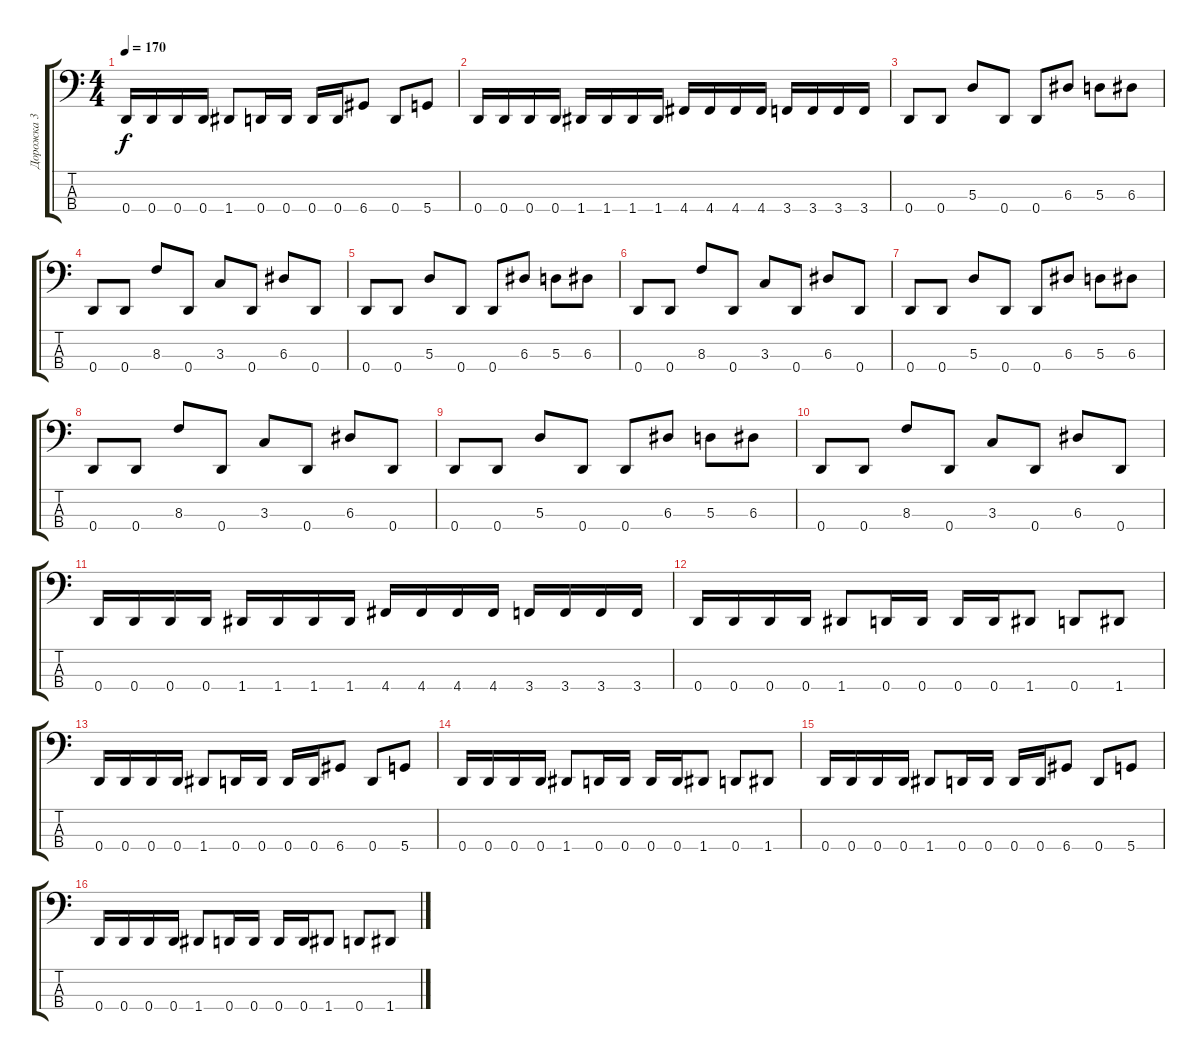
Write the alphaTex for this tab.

\track ("Дорожка 3" "Дорожка 3") {instrument electricbasspick}
\staff {score tabs}
\tuning (G2 D2 A1 D1) {hide}
\ts (4 4)
\tempo 170
\clef f4
\ks c
0.4.16{dy f} 0.4.16 0.4.16 0.4.16 1.4.8 0.4.16 0.4.16 0.4.16 0.4.16 6.4.8 0.4.8 5.4.8 |
0.4.16 0.4.16 0.4.16 0.4.16 1.4.16 1.4.16 1.4.16 1.4.16 4.4.16 4.4.16 4.4.16 4.4.16 3.4.16 3.4.16 3.4.16 3.4.16 |
0.4.8 0.4.8 5.3.8 0.4.8 0.4.8 6.3.8 5.3.8 6.3.8 |
0.4.8 0.4.8 8.3.8 0.4.8 3.3.8 0.4.8 6.3.8 0.4.8 |
0.4.8 0.4.8 5.3.8 0.4.8 0.4.8 6.3.8 5.3.8 6.3.8 |
0.4.8 0.4.8 8.3.8 0.4.8 3.3.8 0.4.8 6.3.8 0.4.8 |
0.4.8 0.4.8 5.3.8 0.4.8 0.4.8 6.3.8 5.3.8 6.3.8 |
0.4.8 0.4.8 8.3.8 0.4.8 3.3.8 0.4.8 6.3.8 0.4.8 |
0.4.8 0.4.8 5.3.8 0.4.8 0.4.8 6.3.8 5.3.8 6.3.8 |
0.4.8 0.4.8 8.3.8 0.4.8 3.3.8 0.4.8 6.3.8 0.4.8 |
0.4.16 0.4.16 0.4.16 0.4.16 1.4.16 1.4.16 1.4.16 1.4.16 4.4.16 4.4.16 4.4.16 4.4.16 3.4.16 3.4.16 3.4.16 3.4.16 |
0.4.16 0.4.16 0.4.16 0.4.16 1.4.8 0.4.16 0.4.16 0.4.16 0.4.16 1.4.8 0.4.8 1.4.8 |
0.4.16 0.4.16 0.4.16 0.4.16 1.4.8 0.4.16 0.4.16 0.4.16 0.4.16 6.4.8 0.4.8 5.4.8 |
0.4.16 0.4.16 0.4.16 0.4.16 1.4.8 0.4.16 0.4.16 0.4.16 0.4.16 1.4.8 0.4.8 1.4.8 |
0.4.16 0.4.16 0.4.16 0.4.16 1.4.8 0.4.16 0.4.16 0.4.16 0.4.16 6.4.8 0.4.8 5.4.8 |
0.4.16 0.4.16 0.4.16 0.4.16 1.4.8 0.4.16 0.4.16 0.4.16 0.4.16 1.4.8 0.4.8 1.4.8
